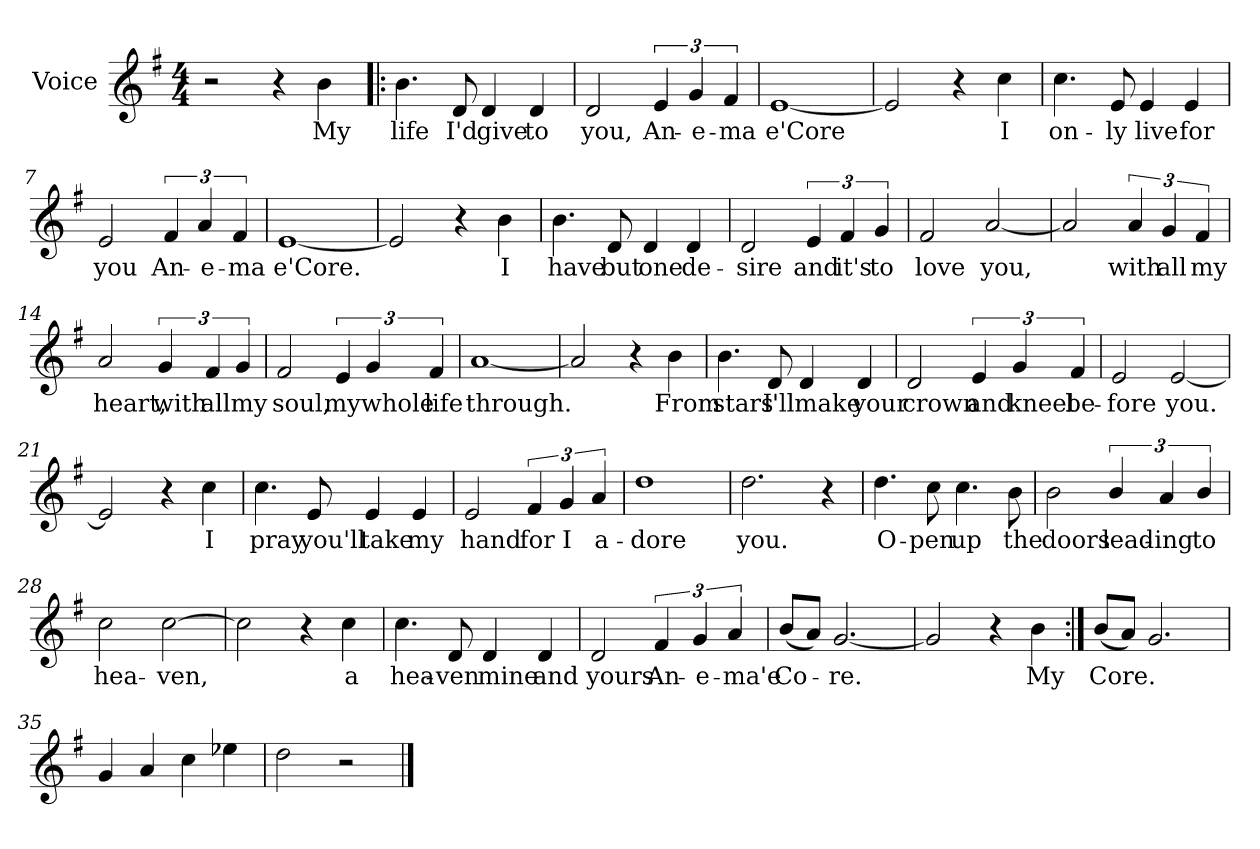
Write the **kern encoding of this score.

**kern	**text
*part1	*part1
*staff1	*staff1
*I"Voice	*
*clefG2	*
*k[f#]	*
*G:	*
*M4/4	*
=1	=1
2r	.
4r	.
4b\	My
=2!|:	=2!|:
4.b\	life
8d/	I'd
4d/	give
4d/	to
=3	=3
2d/	you,
6e/	An-
6g/	-e-
6f#/	-ma
=4	=4
[1e	e'Core
=5	=5
2e/]	.
4r	.
4cc\	I
=6	=6
4.cc\	on-
8e/	-ly
4e/	live
4e/	for
!!LO:LB:g=z
=7	=7
2e/	you
6f#/	An-
6a/	-e-
6f#/	-ma
=8	=8
[1e	e'Core.
=9	=9
2e/]	.
4r	.
4b\	I
=10	=10
4.b\	have
8d/	but
4d/	one
4d/	de-
=11	=11
2d/	-sire
6e/	and
6f#/	it's
6g/	to
!!LO:LB:g=z
=12	=12
2f#/	love
[2a/	you,
=13	=13
2a/]	.
6a/	with
6g/	all
6f#/	my
=14	=14
2a/	heart,
6g/	with
6f#/	all
6g/	my
=15	=15
2f#/	soul,
6e/	my
6g/	whole
6f#/	life
=16	=16
[1a	through.
!!LO:LB:g=z
=17	=17
2a/]	.
4r	.
4b\	From
=18	=18
4.b\	stars
8d/	I'll
4d/	make
4d/	your
=19	=19
2d/	crown
6e/	and
6g/	kneel
6f#/	be-
=20	=20
2e/	-fore
[2e/	you.
=21	=21
2e/]	.
4r	.
4cc\	I
!!LO:LB:g=z
=22	=22
4.cc\	pray
8e/	you'll
4e/	take
4e/	my
=23	=23
2e/	hand
6f#/	for
6g/	I
6a/	a-
=24	=24
1dd	-dore
=25	=25
2.dd\	you.
4r	.
=26	=26
4.dd\	O-
8cc\	-pen
4.cc\	up
8b\	the
!!LO:LB:g=z
=27	=27
2b\	doors
6b/	lead-
6a/	-ing
6b/	to
=28	=28
2cc\	hea-
[2cc\	-ven,
=29	=29
2cc\]	.
4r	.
4cc\	a
=30	=30
4.cc\	hea-
8d/	-ven
4d/	mine
4d/	and
!!LO:LB:g=z
=31	=31
2d/	yours
6f#/	An-
6g/	-e-
6a/	-ma'e
=32	=32
(8b/L	Co-
8a/J)	.
[2.g/	-re.
=33	=33
2g/]	.
4r	.
4b\	My
=34:|!	=34:|!
(8b/L	Core.
8a/J)	.
2.g/	.
=35	=35
4g/	.
4a/	.
4cc\	.
4ee-X\	.
=36	=36
2dd\	.
2r	.
==	==
*-	*-
